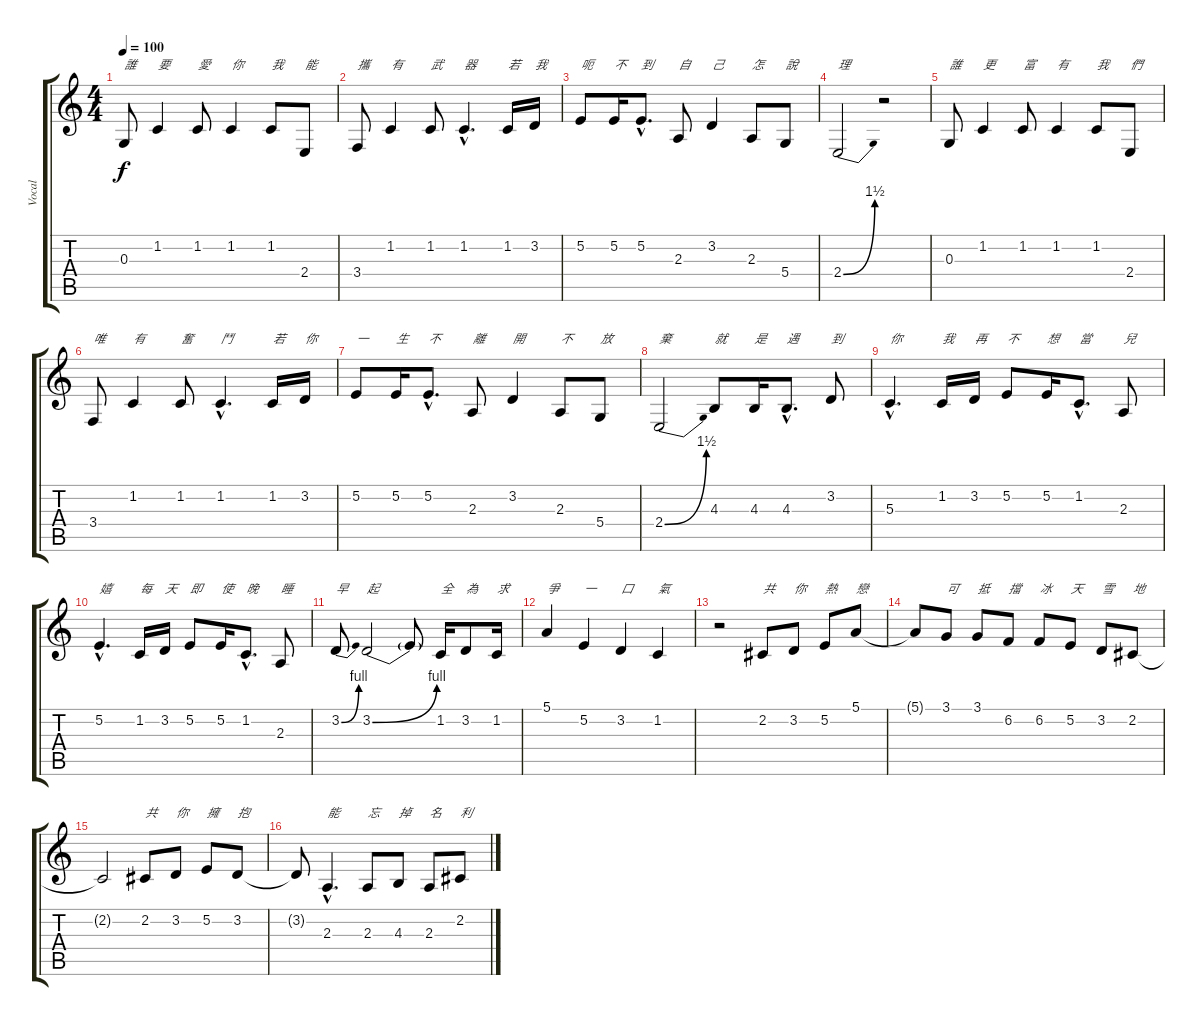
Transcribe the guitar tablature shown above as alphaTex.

\track ("Vocal" "Vocal") {instrument electricgrandpiano}
\staff {score tabs}
\tuning (E4 B3 G3 D3 A2 E2) {hide}
\ts (4 4)
\tempo 100
\clef g2
\ks c
0.3.8{txt "誰" dy f} 1.2.4{txt "要"} 1.2.8{txt "愛"} 1.2.4{txt "你"} 1.2.8{txt "我"} 2.4.8{txt "能"} |
3.4.8{txt "攜"} 1.2.4{txt "有"} 1.2.8{txt "武"} 1.2{hac}.4{d txt "器"} 1.2.16{txt "若"} 3.2.16{txt "我"} |
5.2.8{txt "呃"} 5.2.16{txt "不"} 5.2{hac}.8{d txt "到"} 2.3.8{txt "自"} 3.2.4{txt "己"} 2.3.8{txt "怎"} 5.4.8{txt "說"} |
2.4{be (bend 0 0 60 6)}.2{txt "理"} r.2 |
0.3.8{txt "誰"} 1.2.4{txt "更"} 1.2.8{txt "富"} 1.2.4{txt "有"} 1.2.8{txt "我"} 2.4.8{txt "們"} |
3.4.8{txt "唯"} 1.2.4{txt "有"} 1.2.8{txt "奮"} 1.2{hac}.4{d txt "鬥"} 1.2.16{txt "若"} 3.2.16{txt "你"} |
5.2.8{txt "一"} 5.2.16{txt "生"} 5.2{hac}.8{d txt "不"} 2.3.8{txt "離"} 3.2.4{txt "開"} 2.3.8{txt "不"} 5.4.8{txt "放"} |
2.4{be (bend 0 0 60 6)}.2{txt "棄"} 4.3.8{txt "就"} 4.3.16{txt "是"} 4.3{hac}.8{d txt "遇"} 3.2.8{txt "到"} |
5.3{hac}.4{d txt "你"} 1.2.16{txt "我"} 3.2.16{txt "再"} 5.2.8{txt "不"} 5.2.16{txt "想"} 1.2{hac}.8{d txt "當"} 2.3.8{txt "兒"} |
5.2{hac}.4{d txt "嬉"} 1.2.16{txt "每"} 3.2.16{txt "天"} 5.2.8{txt "即"} 5.2.16{txt "使"} 1.2{hac}.8{d txt "晚"} 2.3.8{txt "睡"} |
3.2{be (bend 0 0 60 4)}.8{txt "早"} 3.2{be (bend 0 0 60 4)}.2{txt "起"} 3.2{t}.8 1.2.16{txt "全"} 3.2.8{txt "為"} 1.2.16{txt "求"} |
5.1.4{txt "爭"} 5.2.4{txt "一"} 3.2.4{txt "口"} 1.2.4{txt "氣"} |
r.2 2.2.8{txt "共"} 3.2.8{txt "你"} 5.2.8{txt "熱"} 5.1.8{txt "戀"} |
5.1{t}.8 3.1.8{txt "可"} 3.1.8{txt "抵"} 6.2.8{txt "擋"} 6.2.8{txt "冰"} 5.2.8{txt "天"} 3.2.8{txt "雪"} 2.2.8{txt "地"} |
2.2{t}.2 2.2.8{txt "共"} 3.2.8{txt "你"} 5.2.8{txt "擁"} 3.2.8{txt "抱"} |
3.2{t}.8 2.3{hac}.4{d txt "能"} 2.3.8{txt "忘"} 4.3.8{txt "掉"} 2.3.8{txt "名"} 2.2.8{txt "利"}
